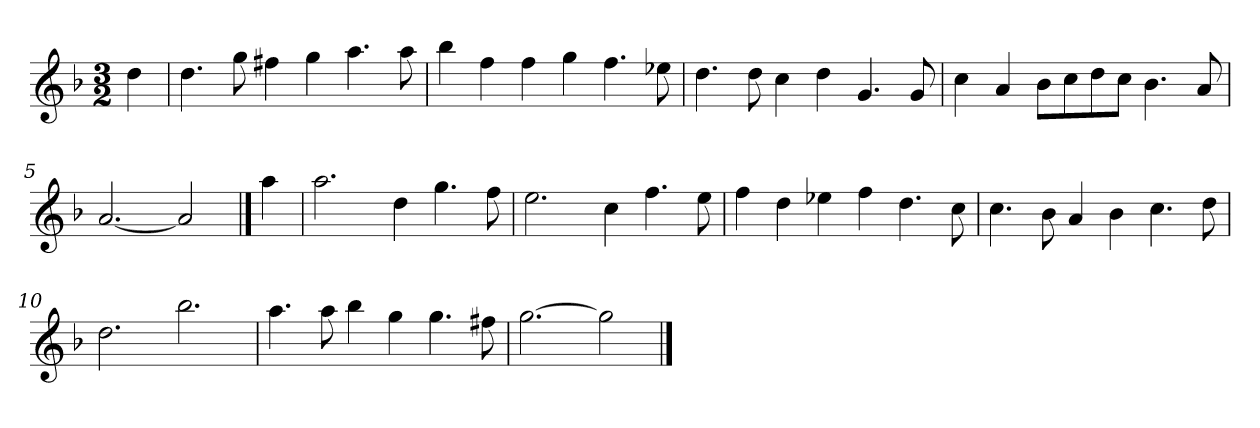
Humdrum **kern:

**kern
*part1
*staff1
*clefG2
*k[b-]
*G:dor
*M3/2
*MM120
=
4dd
=1
4.dd
8gg
4ff#X
4gg
4.aa
8aa
=2
4bb-
4ff
4ff
4gg
4.ff
8ee-X
=3
4.dd
8dd
4cc
4dd
4.g
8g
=4
4cc
4a
8b-\L
8cc\
8dd\
8cc\J
4.b-
8a
=5
[2.a
2a]
==
4aa
=6
2.aa
4dd
4.gg
8ff
=7
2.ee
4cc
4.ff
8ee
=8
4ff
4dd
4ee-X
4ff
4.dd
8cc
=9
4.cc
8b-
4a
4b-
4.cc
8dd
=10
2.dd
2.bb-
=11
4.aa
8aa
4bb-
4gg
4.gg
8ff#X
=12
[2.gg
2gg]
==
*-
